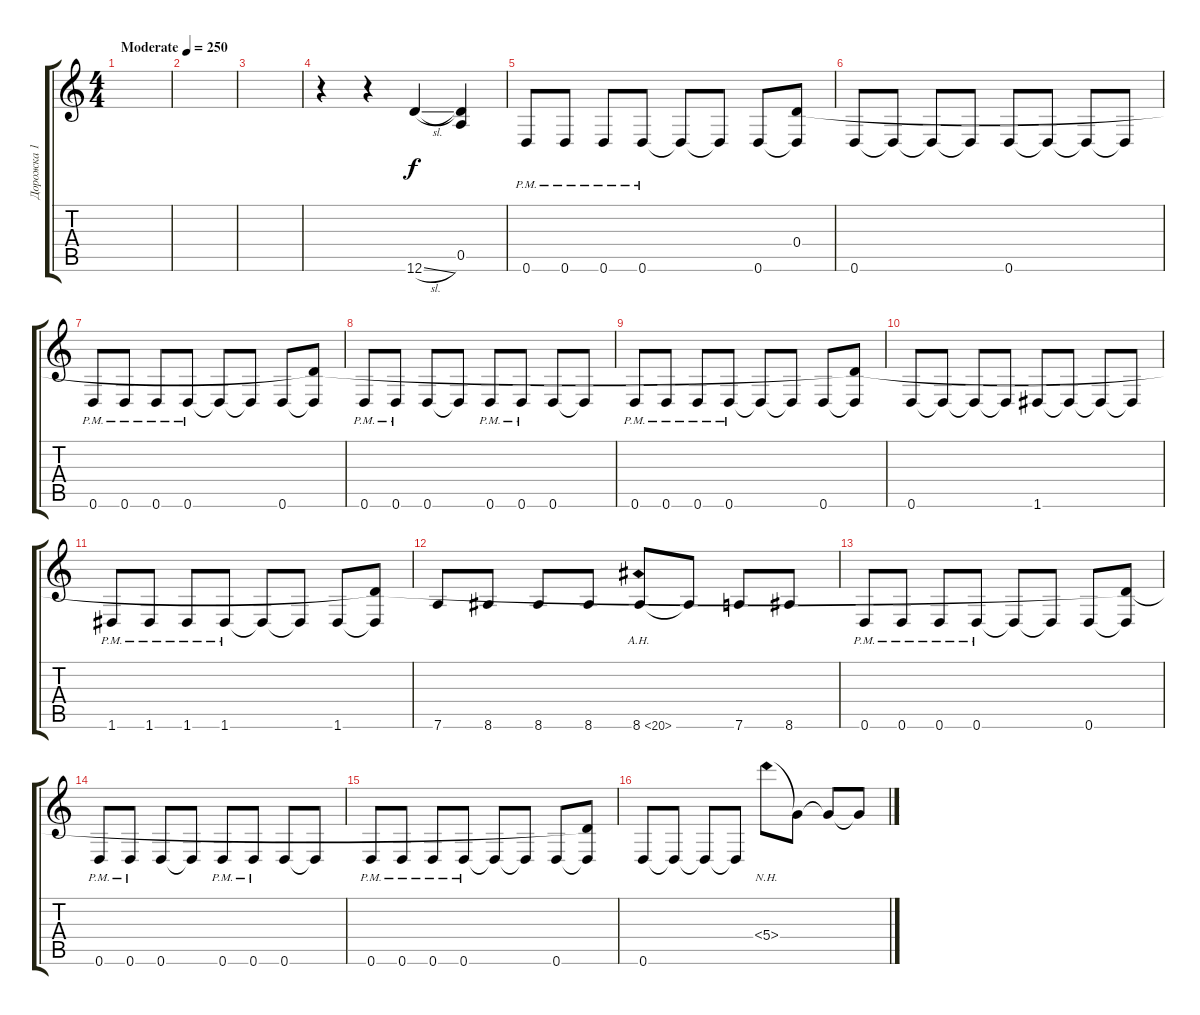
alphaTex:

\track ("Дорожка 1" "Дорожка 1") {instrument distortionguitar}
\staff {score tabs}
\tuning (E4 B3 G3 D3 A2 D2) {hide}
\ts (4 4)
\tempo (250 "Moderate")
\clef g2
\ks c
|
|
|
r.4 r.4 12.6{sl}.4 (0.5 12.6{t}).4 |
0.6{pm}.8 0.6{pm}.8 0.6{pm}.8 0.6{pm}.8 0.6{t}.8 0.6{t}.8 0.6.8 (0.4 0.6{t}).8 |
0.6.8 0.6{t}.8 0.6{t}.8 0.6{t}.8 0.6.8 0.6{t}.8 0.6{t}.8 0.6{t}.8 |
0.6{pm}.8 0.6{pm}.8 0.6{pm}.8 0.6{pm}.8 0.6{t}.8 0.6{t}.8 0.6.8 (0.4{t} 0.6{t}).8 |
0.6{pm}.8 0.6{pm}.8 0.6.8 0.6{t}.8 0.6{pm}.8 0.6{pm}.8 0.6.8 0.6{t}.8 |
0.6{pm}.8 0.6{pm}.8 0.6{pm}.8 0.6{pm}.8 0.6{t}.8 0.6{t}.8 0.6.8 (0.4{t} 0.6{t}).8 |
0.6.8 0.6{t}.8 0.6{t}.8 0.6{t}.8 1.6.8 1.6{t}.8 1.6{t}.8 1.6{t}.8 |
1.6{pm}.8 1.6{pm}.8 1.6{pm}.8 1.6{pm}.8 1.6{t}.8 1.6{t}.8 1.6.8 (0.4{t} 1.6{t}).8 |
7.6.8 8.6.8 8.6.8 8.6.8 8.6{ah 12}.8 8.6{t}.8 7.6.8 8.6.8 |
0.6{pm}.8 0.6{pm}.8 0.6{pm}.8 0.6{pm}.8 0.6{t}.8 0.6{t}.8 0.6.8 (0.4{t} 0.6{t}).8 |
0.6{pm}.8 0.6{pm}.8 0.6.8 0.6{t}.8 0.6{pm}.8 0.6{pm}.8 0.6.8 0.6{t}.8 |
0.6{pm}.8 0.6{pm}.8 0.6{pm}.8 0.6{pm}.8 0.6{t}.8 0.6{t}.8 0.6.8 (0.4{t} 0.6{t}).8 |
0.6.8 0.6{t}.8 0.6{t}.8 0.6{t}.8 5.4{nh}.8 5.4{t}.8 5.4{t}.8 5.4{t}.8
